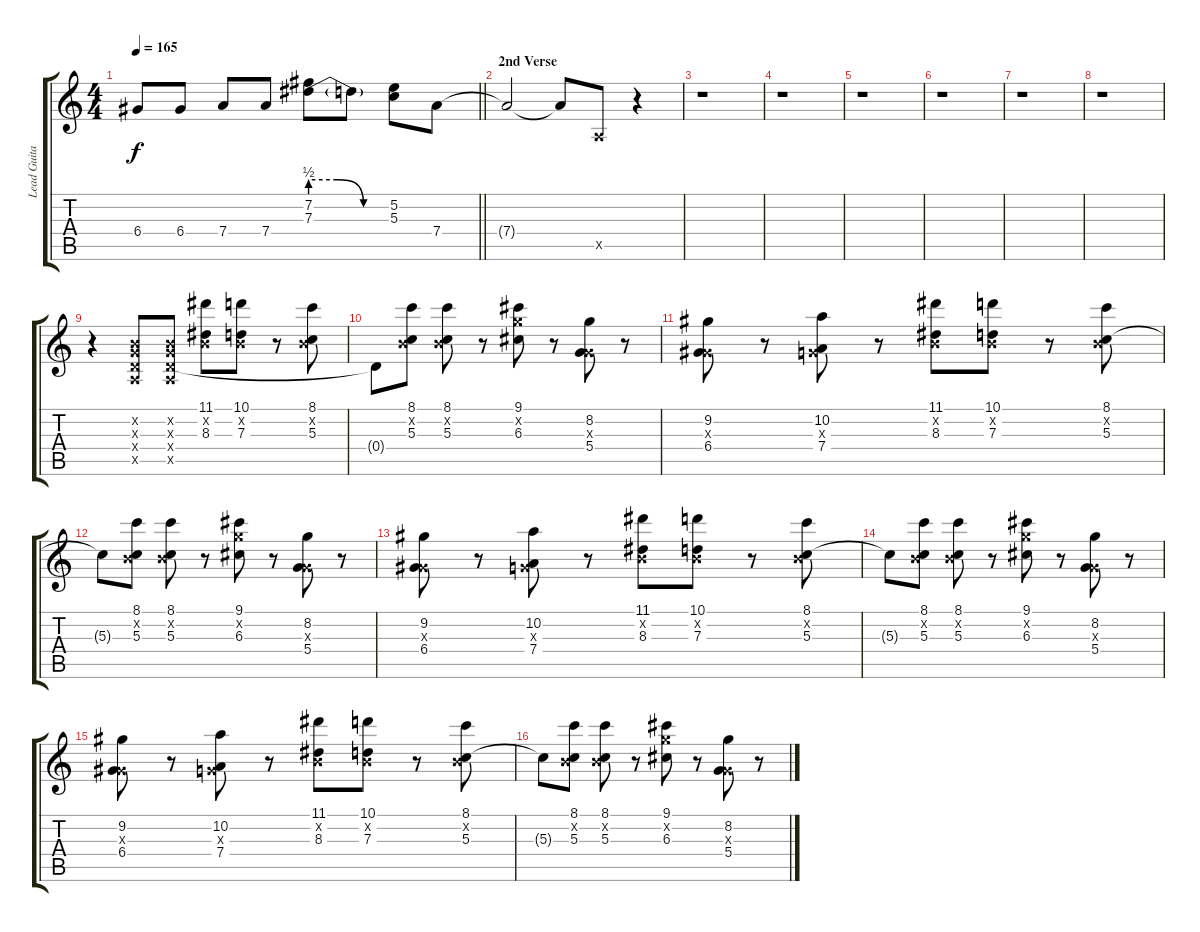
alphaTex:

\track ("Lead Guitar (Slash)" "Lead Guita") {instrument distortionguitar}
\staff {score tabs}
\tuning (E4 B3 G3 D3 A2 E2) {hide}
\ts (4 4)
\tempo 165
\clef g2
\barLineRight lightlight
\ks c
6.4.8{dy f} 6.4.8 7.4.8 7.4.8 (7.2 7.3{be (custom 0 2 20 2 40 0 60 0)}).8 7.3{t}.8 (5.2 5.3).8 7.4.8 |
\section ("" "2nd Verse")
7.4{t}.2 7.4{t}.8 0.5{x}.8 r.4 |
r.1 |
r.1 |
r.1 |
r.1 |
r.1 |
r.1 |
r.4 (0.2{x} 0.3{x} 0.4{x} 0.5{x}).8 (0.2{x} 0.3{x} 0.4{x} 0.5{x}).8 (11.1 0.2{x} 8.3).8 (10.1 0.2{x} 7.3).8 r.8 (8.1 0.2{x} 5.3).8 |
0.4{t}.8 (8.1 0.2{x} 5.3).8 (8.1 0.2{x} 5.3).8 r.8 (9.1 8.2{x} 6.3).8 r.8 (8.2 0.3{x} 5.4).8 r.8 |
(9.2 0.3{x} 6.4).8 r.8 (10.2 0.3{x} 7.4).8 r.8 (11.1 0.2{x} 8.3).8 (10.1 0.2{x} 7.3).8 r.8 (8.1 0.2{x} 5.3).8 |
5.3{t}.8 (8.1 0.2{x} 5.3).8 (8.1 0.2{x} 5.3).8 r.8 (9.1 8.2{x} 6.3).8 r.8 (8.2 0.3{x} 5.4).8 r.8 |
(9.2 0.3{x} 6.4).8 r.8 (10.2 0.3{x} 7.4).8 r.8 (11.1 0.2{x} 8.3).8 (10.1 0.2{x} 7.3).8 r.8 (8.1 0.2{x} 5.3).8 |
5.3{t}.8 (8.1 0.2{x} 5.3).8 (8.1 0.2{x} 5.3).8 r.8 (9.1 8.2{x} 6.3).8 r.8 (8.2 0.3{x} 5.4).8 r.8 |
(9.2 0.3{x} 6.4).8 r.8 (10.2 0.3{x} 7.4).8 r.8 (11.1 0.2{x} 8.3).8 (10.1 0.2{x} 7.3).8 r.8 (8.1 0.2{x} 5.3).8 |
5.3{t}.8 (8.1 0.2{x} 5.3).8 (8.1 0.2{x} 5.3).8 r.8 (9.1 8.2{x} 6.3).8 r.8 (8.2 0.3{x} 5.4).8 r.8
